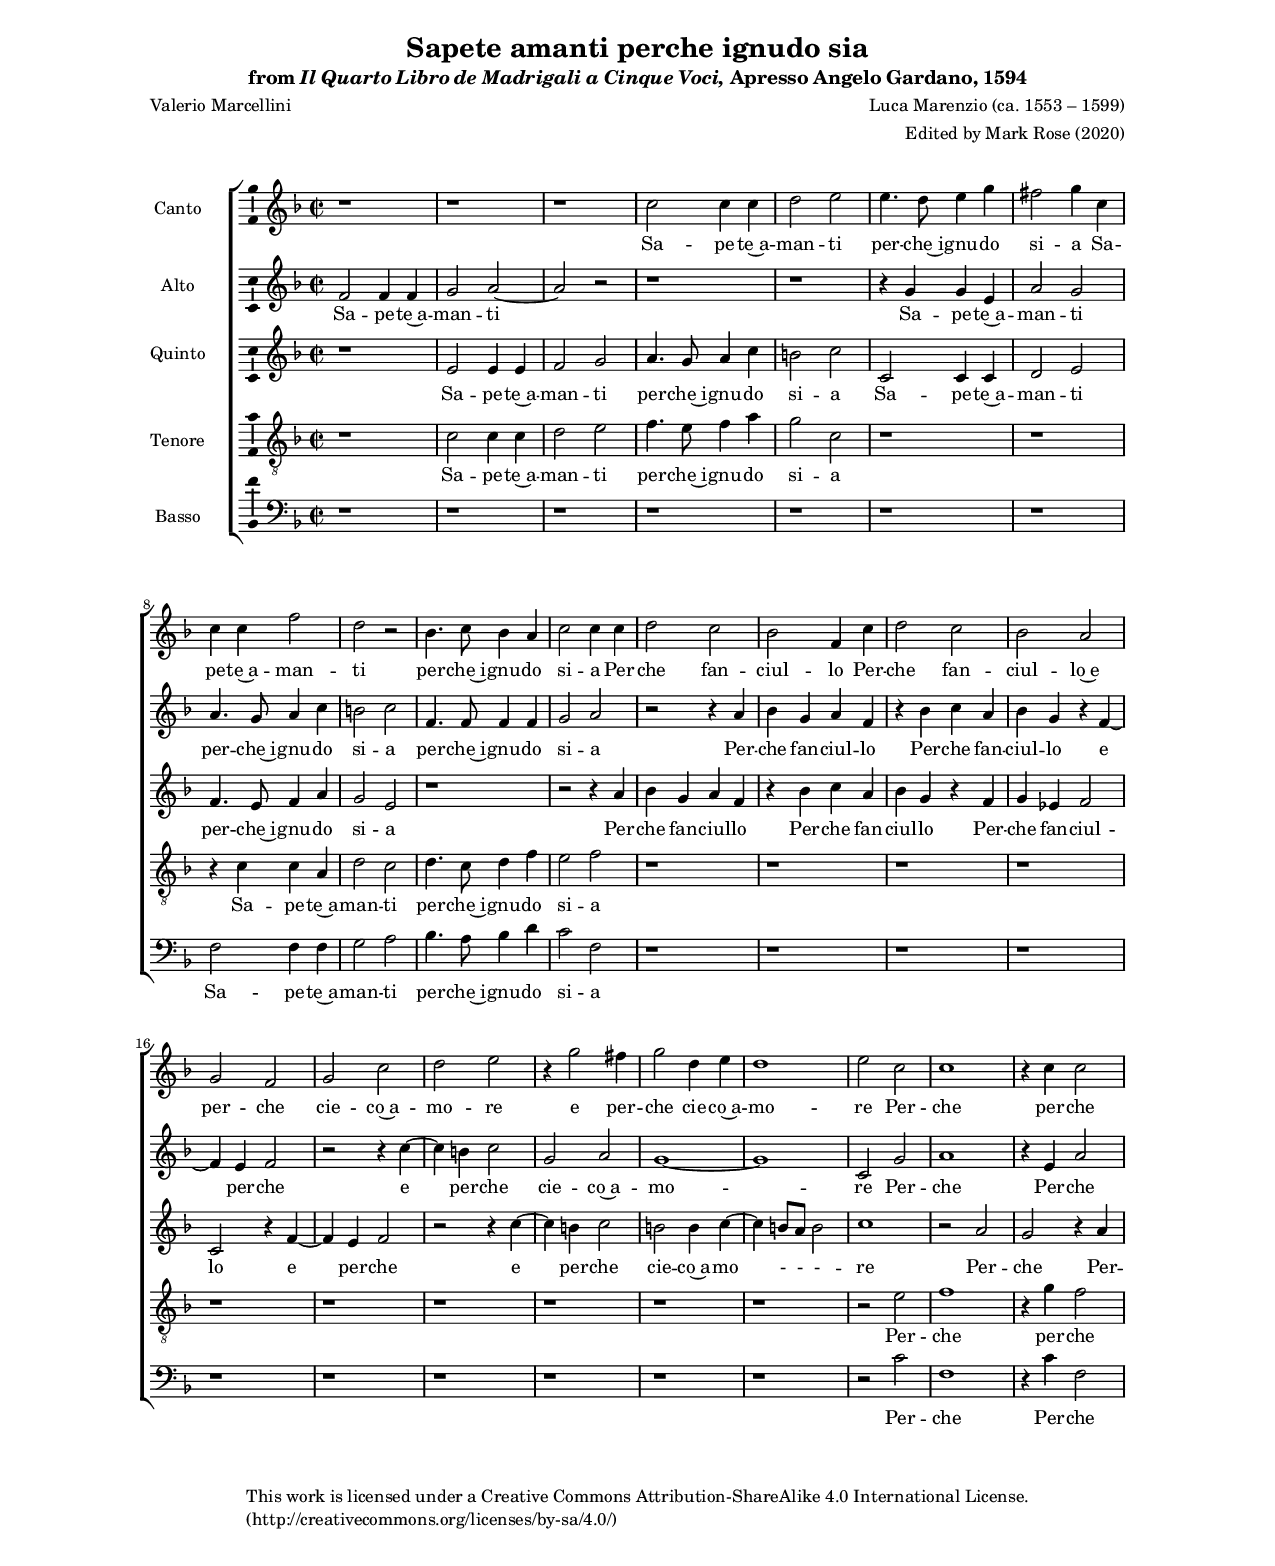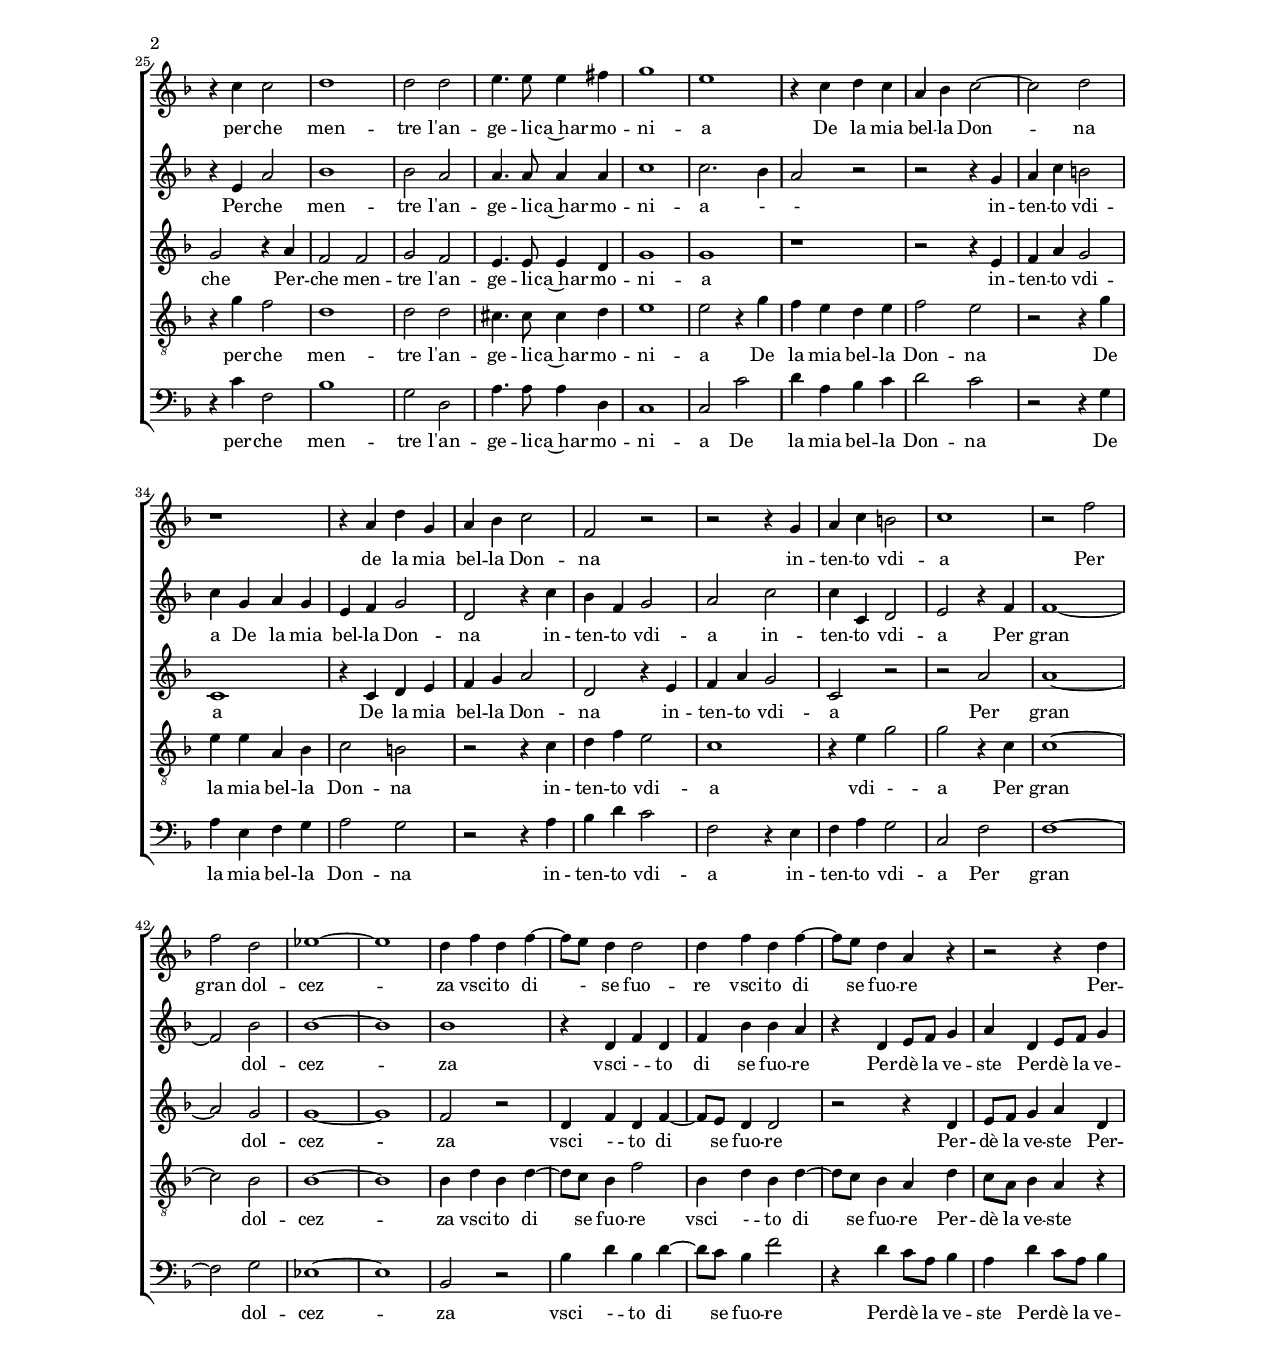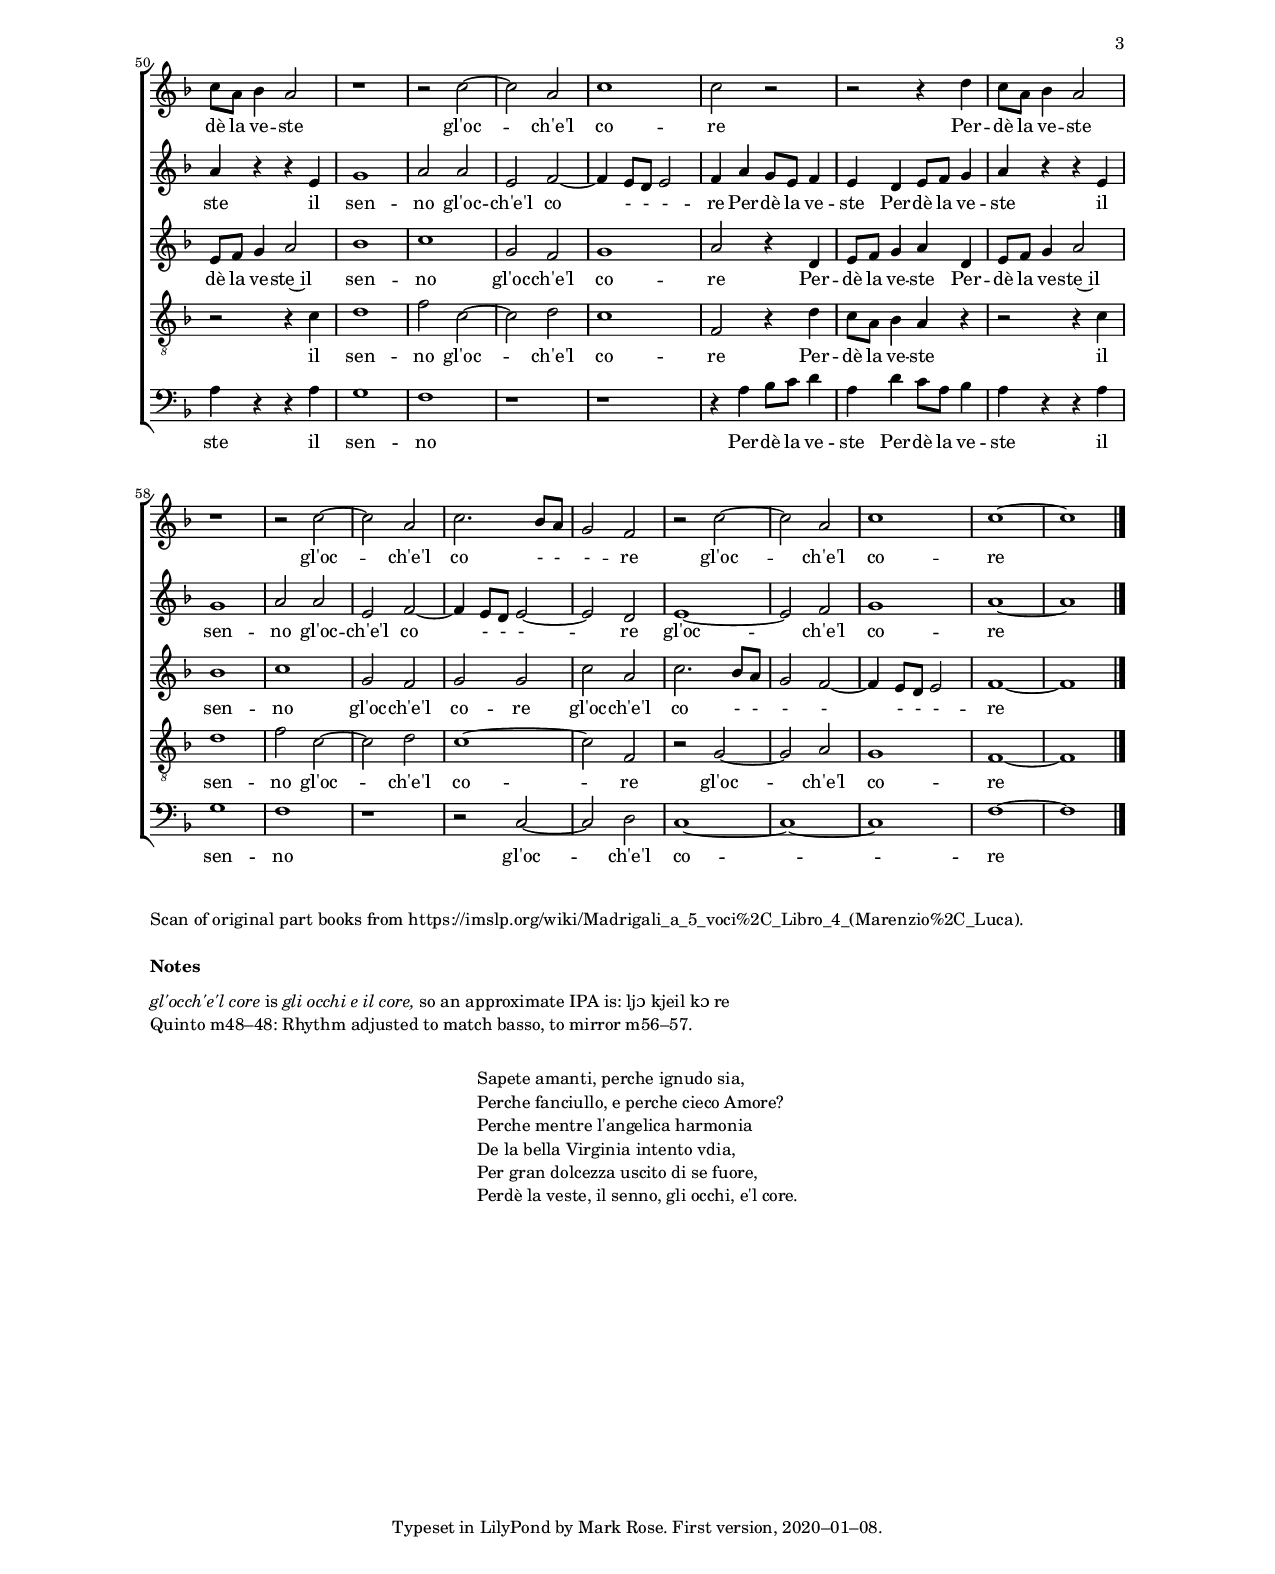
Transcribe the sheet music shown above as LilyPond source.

\language "english"

global = {
  \key f \major
  \time 2/2
}

ficta = { \once \set suggestAccidentals = ##t }

cantoNotes = {
  \transpose c' c' {
    \set Staff.instrumentName = #"Canto  "

    \clef "treble"
    \relative c'' {
      % line 1
      % Sapete
      r\breve r1 c2 c4 c4 d2 e2 e4. d8 e4 g4 fs2 g4
      % Sapete
      c,4 c4 c4 f2 d2
      r2 bf4. c8 bf4 a4 c2 c4
      % Perche
      c4 d2 c2

      % line 2
      bf2 f4 c'4 d2 c2 bf2 a2 g2 f2 g2 c2 d2 e2
      % e perche
      r4 g2 fs4 g2 d4 e4 d1 e2
      % Perche
      c2 c1
      r4 c4 c2
      r4 c4 c2 d1 d2 d2

      % line 3
      e4. e8 e4 fs4 g1 e1
      % De la mia
      r4 c4 d4 c4 a4 bf4 c1 d2
      % de la mia
      r1 r4 a4 d4 g,4 a4 bf4 c2 f,2
      % intento 
      r2 r2 r4 g4 a4 c4 b2 c1
      % Per gran
      r2 f2 f2 d2

      % line 4
      ef\breve d4 f4 d4 f4. e8 d4 d2 d4 f4 d4 f4. e8 d4 a4 r4
      % Perdè la veste
      r2 r4 d4 c8 a8 bf4 a2
      % gl'occh'e'l core
      r1 r2 c1 a2 c1 c2
      % Perdè la veste
      r2 r2 r4 d4 c8 a8 bf4 a2
      r1

      % line 5
      % gl'occh'e'l core
      r2 c1 a2 c2. bf8 a8 g2 f2
      % gl'occh'
      r2 c'1 a2 c1 c\breve
    }
    \override Staff.BarLine.transparent = ##f
    \bar "|."
  }
}

cantoLyrics = \lyricmode {
  % line 1
  Sa -- pe -- te~a -- man -- ti per -- che~i -- gnu -- do si -- a
  Sa -- pe -- te~a -- man -- ti
  per -- che~i -- gnu -- do si -- a
  Per -- che fan --

  % line 2
  ciul -- lo Per -- che fan -- ciul -- lo~e
  per -- che cie -- co~a -- mo -- re
  e per -- che cie -- co~a -- mo -- re
  Per -- che
  per -- che
  per -- che men -- tre l'an --

  % line 3
  ge -- li -- ca~har -- mo -- ni -- a
  De la mia bel -- la Don -- na
  de la mia bel -- la Don -- na
  in -- ten -- to vdi -- a
  Per gran dol --

  % line 4
  cez -- za vsci -- to di - se fuo -- re
  vsci -- to di se fuo -- re
  Per -- dè la ve -- ste
  gl'oc -- ch'e'l co -- re
  Per -- dè la ve -- ste

  % line 5
  gl'oc -- ch'e'l co - - - -- re
  gl'oc -- ch'e'l co -- re
}

altoNotes = {
  \transpose c' c' {
    \set Staff.instrumentName = #"Alto  "

    \clef "treble"
    \relative c' {
      % line 1
      % Sapete amanti
      f2 f4 f4 g2 a1
      r2 r1 r1 r4 g4 g4 e4 a2 g2
      % perche ignudo
      a4. g8 a4 c4 b2 c2
      % perche ignudo
      f,4. f8 f4 f4 g2 a2
      % Per-
      r2 r4 a4

      % line 2
      % -che fanciullo
      bf4 g4 a4 f4
      % Perche
      r4 bf4 c4 a4 bf4 g4
      % e perche
      r4 f2 e4 f2
      % e perche
      r2 r4 c'2 b4 c2 g2 a2 g\breve c,2
      % Perche
      g'2 a1
      r4 e4 a2
      % Perche mentre
      r4 e4 a2 bf1 bf2 a2

      % line 3
      a4. a8 a4 a4 c1 c2. bf4 a2
      % intento vdia
      r2 r2 r4 g4 a4 c4 b2 c4
      % De la mia
      g4 a4 g4 e4 f4 g2 d2
      % intento vdia
      r4 c'4 bf4 f4 g2 a2 c2 c4 c,4 d2 e2
      % Per
      r4 f4

      % line 4
      % gran dolcezza
      f1. bf2 bf\breve bf1
      % vscito di se fuore
      r4 d,4 f4 d4 f4 bf4 bf4 a4
      % Perdè la veste
      r4 d,4 e8 f8 g4 a4 d,4 e8 f8 g4 a4 r4
      % il senno
      r4 e4 g1 a2 a2 e2 f2. e8 d8 e2 f4
      % Per-
      a4

      % line 5
      % de la veste
      g8 e8 f4 e4 d4 e8 f8 g4 a4 r4
      % il fenno
      r4 e4 g1 a2 a2 e2 f2. e8 d8 e1 d2 e1. f2 g1 a\breve
    }
  }
}

altoLyrics = \lyricmode {
  % line 1
  Sa -- pe -- te~a -- man -- ti
  Sa -- pe -- te~a -- man -- ti
  per -- che~i -- gnu -- do si -- a
  per -- che~i -- gnu -- do si -- a
  Per --

  % line 2
  che fan -- ciul -- lo
  Per -- che fan -- ciul -- lo
  e per -- che
  e per -- che cie -- co~a -- mo -- re
  Per -- che
  Per -- che
  Per -- che men -- tre l'an --

  % line 3
  ge -- li -- ca~har -- mo -- ni -- a - -
  in -- ten -- to vdi -- a
  De la mia bel -- la Don -- na
  in -- ten -- to vdi -- a
  in -- ten -- to vdi -- a
  Per

  % line 4
  gran dol -- cez -- za
  vsci - -- to di se fuo -- re
  Per -- dè la ve -- ste
  Per -- dè la ve -- ste
  il sen -- no gl'oc -- ch'e'l co - - - -- re
  Per --

  % line 5
  dè la ve -- ste
  Per -- dè la ve -- ste
  il sen -- no gl'oc -- ch'e'l co - - - -- re
  gl'oc -- ch'e'l co -- re
}

tenoreNotes = {
  \transpose c' c' {
    \set Staff.instrumentName = #"Tenore  "

    \clef "treble_8"
    \relative c' {
      % line 1
      r1
      % Sapete amanti
      c2 c4 c4 d2 e2 f4. e8 f4 a4 g2 c,2
      r\breve r4 c4 c4 a4 d2 c2 d4. c8 d4 f4 e2 f2
      r1 r\breve*2 r\breve*2 r1

      % line 2
      % Perche
      r2 e2 f1
      r4 g4 f2
      % perche mentre
      r4 g4 f2 d1 d2 d2 cs4. cs8 cs4 d4 e1 e2
      % De la mio bella
      r4 g4 f4 e4 d4 e4 f2 e2
      r2 r4 g4 e4 e4 a,4 bf4 c2 b2

      % line 3
      % intento vdia
      r2 r4 c4 d4 f4 e2 c1
      r4 e4 g2 g2
      % Per gran
      r4 c,4 c1. bf2
      bf\breve
      bf4 d4 bf4 d4. c8 bf4 f'2 bf,4 d4 bf4 d4. c8 bf4
          a4 d4 c8 a8 bf4 a4 r4
      % il
      r2 r4 c4

      % line 4
      % senno
      d1 f2 c1 d2 c1 f,2
      % Perdè la veste
      r4 d'4 c8 a8 bf4 a4 r4
      r2 r4 c4 d1 f2 c1 d2 c1. f,2
      r2 g1 a2 g1 f\breve
    }
  }
}

tenoreLyrics = \lyricmode {
  % line 1
  Sa -- pe -- te~a -- man -- ti
  per -- che~i -- gnu -- do si -- a
  Sa -- pe -- te~a -- man -- ti
  per -- che~i -- gnu -- do si -- a

  % line 2
  Per -- che
  per -- che
  per -- che men -- tre l'an -- ge -- li -- ca~har -- mo -- ni -- a
  De la mia bel -- la Don -- na
  De la mia bel -- la Don -- na

  % line 3
  in -- ten -- to vdi -- a
  vdi - -- a
  Per gran dol -- cez -- za
  vsci -- to di se fuo -- re
  vsci - -- to di se fuo -- re
  Per -- dè la ve -- ste
  il

  % line 4
  sen -- no gl'oc -- ch'e'l co -- re
  Per -- dè la ve -- ste
  il sen -- no gl'oc -- ch'e'l co -- re
  gl'oc -- ch'e'l co -- re
}

bassoNotes = {
  \transpose c' c' {
    \set Staff.instrumentName = #"Basso  "

    \clef "bass"
    \relative c {
      % line 1
      r\breve*2 r\breve r1
      % Sapate amani
      f2 f4 f4 g2 a2 bf4. a8 bf4 d4 c2 f,2
      r1 r\breve*2 r\breve*2 r1
      % Perche
      r2 c'2 f,1
      r4 c'4 f,2
      r4 c'4 f,2 bf1 g2 d2
      
      % line 2
      % gelica harmonia
      a'4. a8 a4 d,4 c1 c2
      % De la mia bella
      c'2 d4 a4 bf4 c4 d2 c2
      r2 r4 g4 a4 e4 f4 g4 a2 g2
      % intento
      r2 r4 a4 bf4 d4 c2 f,2
      r4 e4 f4 a4 g2 c,2
      % Per
      f2

      % line 3
      % gran dolcezza
      f1. g2
      ef\breve bf2
      % vscito
      r2 bf'4 d4 bf4 d4. c8 bf4 f'2
      % Perdè la veste
      r4 d4 c8 a8 bf4 a4 d4 c8 a8 bf4 a4 r4
      % il senno
      r4 a4 g1 f1
      r\breve r4 a4 bf8 c8 d4 a4 d4 c8 a8 bf4

      % line 4
      a4 r4
      r4 a4 g1 f1
      r1 r2 c1 d2 c\breve. f\breve
    }
  }
}

bassoLyrics = \lyricmode {
  % line 1
  Sa -- pe -- te~a -- man -- ti
  per -- che~i -- gnu -- do si -- a
  Per -- che
  Per -- che
  per -- che men -- tre l'an --

  % line 2
  ge -- li -- ca~har -- mo -- ni -- a
  De la mia bel -- la Don -- na
  De la mia bel -- la Don -- na
  in -- ten -- to vdi -- a
  in -- ten -- to vdi -- a
  Per

  % line 3
  gran dol -- cez -- za
  vsci - -- to di se fuo -- re
  Per -- dè la ve -- ste
  Per -- dè la ve -- ste
  il sen -- no
  Per -- dè la ve -- ste
  Per -- dè la ve -- ste

  % line 4
  il sen -- no gl'oc -- ch'e'l co -- re
}

quintoNotes = {
  \transpose c' c' {
    \set Staff.instrumentName = #"Quinto  "

    \clef "treble"
    \relative c' {
      % line 1
      r1 e2 e4 e4 f2 g2 a4. g8 a4 c4 b2 c2
      % Sapete amanti
      c,2 c4 c4 d2 e2 f4. e8 f4 a4 g2 e2
      r1 r2 r4 a4
      
      % line 2
      % che fanciullo
      bf4 g4 a4 f4
      r4 bf4 c4 a4 bf4 g4
      % Perche fanciullo
      r4 f4 g4 ef4 f2 c2
      r4 f2 e4 f2
      r2 r4 c'2 b4 c2 b2 b4 c2 b8 a8 b2 c1
      r2 a2

      % line 3
      g2
      r4 a4 g2
      r4 a4 f2 f2 g2 f2 e4. e8 e4 d4 g1 g1
      % intento
      r1 r2 r4 e4 f4 a4 g2 c,1
      % De la mia bella
      r4 c4 d4 e4 f4 g4 a2 d,2
      r4 e4

      % line 4
      f4 a4 g2 c,2
      % Per gran dolcezza
      r2 r2 a'2 a1. g2
      g\breve f2
      % vscito
      r2 d4 f4 d4 f4. e8 d4 d2
      % Perdè la veste
      r2 r4 d4 e8 f8 g4 % ! was: r2 d4 e8 f8 g2
      a4 d,4 e8 f8 g4 a2 bf1 c1 g2 f2 g1

      % line 5
      a2
      r4 d,4 e8 f8 g4 a4 d,4 e8 f8 g4 a2 bf1 c1 g2 f2 g2 g2
          c2 a2 c2. bf8 a8 g2 f2. e8 d8 e2 f\breve
    }
  }
}

quintoLyrics = \lyricmode {
  % line 1
  Sa -- pe -- te~a -- man -- ti per -- che~i -- gnu -- do si -- a
  Sa -- pe -- te~a -- man -- ti per -- che~i -- gnu -- do si -- a
  Per --

  % line 2
  che fan -- ciul -- lo
  Per -- che fan -- ciul -- lo
  Per -- che fan -- ciul -- lo
  e per -- che
  e per -- che cie -- co~a -- mo - - - -- re
  Per --

  % line 3
  che
  Per -- che
  Per -- che men -- tre l'an -- ge -- li -- ca~har -- mo -- ni -- a
  in -- ten -- to vdi -- a
  De la mia bel -- la Don -- na
  in --

  % line 4
  ten -- to vdi -- a
  Per gran dol -- cez -- za
  vsci - -- to di se fuo -- re
  Per -- dè la ve -- ste
  Per -- dè la ve -- ste~il sen -- no gl'oc -- ch'e'l co --

  % line 5
  re
  Per -- dè la ve -- ste
  Per -- dè la ve -- ste~il sen -- no gl'oc -- ch'e'l co -- re
  gl'oc -- ch'e'l co - - - - - - - -- re
}

\header{
  title = "Sapete amanti perche ignudo sia"
  subtitle = \markup { from \italic { Il Quarto Libro de Madrigali a Cinque Voci, } Apresso Angelo Gardano, 1594 }
  composer = "Luca Marenzio (ca. 1553 – 1599)"
  arranger = "Edited by Mark Rose (2020)"
  poet = "Valerio Marcellini"
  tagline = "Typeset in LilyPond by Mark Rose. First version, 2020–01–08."
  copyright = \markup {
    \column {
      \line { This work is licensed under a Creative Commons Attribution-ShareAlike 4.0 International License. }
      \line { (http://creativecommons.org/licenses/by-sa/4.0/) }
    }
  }
}

#(set-global-staff-size 15)

\paper {
  #(include-special-characters) % So we can use HTML entities.
  #(set-paper-size "letter")

  left-margin = 1\in
  right-margin = 1\in
  top-margin = 0.5\in
  bottom-margin = 0.5\in

  ragged-bottom = ##t
  system-system-spacing #'basic-distance = 15
}

\markup { \vspace #1 }

\score {
  \new ChoirStaff = choirStaff <<
    \new Voice = "cantoNotes" \with {
      \remove "Note_heads_engraver"
      \consists "Completion_heads_engraver"
      \remove "Rest_engraver"
      \consists "Completion_rest_engraver"
    } << \global \cantoNotes >>
    \new Lyrics = "cantoLyrics"
      \lyricsto cantoNotes { \cantoLyrics }

    \new Voice = "altoNotes" \with {
      \remove "Note_heads_engraver"
      \consists "Completion_heads_engraver"
      \remove "Rest_engraver"
      \consists "Completion_rest_engraver"
    } << \global \altoNotes >>
    \new Lyrics = "altoLyrics" \lyricsto altoNotes { \altoLyrics }

    \new Voice = "quintoNotes" \with {
      \remove "Note_heads_engraver"
      \consists "Completion_heads_engraver"
      \remove "Rest_engraver"
      \consists "Completion_rest_engraver"
    } << \global \quintoNotes >>
    \new Lyrics = "quintoLyrics"
      \lyricsto quintoNotes { \quintoLyrics }

    \new Voice = "tenoreNotes" \with {
      \remove "Note_heads_engraver"
      \consists "Completion_heads_engraver"
      \remove "Rest_engraver"
      \consists "Completion_rest_engraver"
    } << \global \tenoreNotes >>
    \new Lyrics = "tenoreLyrics" \lyricsto tenoreNotes { \tenoreLyrics }

    \new Voice = "bassoNotes" \with {
      \remove "Note_heads_engraver"
      \consists "Completion_heads_engraver"
      \remove "Rest_engraver"
      \consists "Completion_rest_engraver"
    } << \global \bassoNotes >>
    \new Lyrics = "bassoLyrics" \lyricsto bassoNotes { \bassoLyrics }
  >>

  \layout {
    \context {
      \Score

      % incipit should not start with a start delimiter
      \remove "System_start_delimiter_engraver"
    }

    \context {
      \Voice

      \consists "Ambitus_engraver"

      % The command below can be commented out in
      % short scores, but especially for large scores you
      % will typically yield better line breaking and improve
      % overall spacing if you do not comment the command out.

      \remove "Forbid_line_break_engraver"
    }
  }
  \midi { \tempo 2 = 80 }
}

\markuplist {
  \vspace #1
  \column {
    \line { Scan of original part books from https://imslp.org/wiki/Madrigali_a_5_voci%2C_Libro_4_(Marenzio%2C_Luca). }
    \vspace #1
    \line { \bold Notes }
    \vspace #0.5
    \line { \italic { gl'occh'e'l core } is \italic { gli occhi e il core, } so an approximate IPA is: ljɔ kjeil kɔ re }
    \line { Quinto m48–48: Rhythm adjusted to match basso, to mirror m56–57. }
  }
}

\markup {
  \vspace #2
  \fill-line {
    \hspace #1
    \column {
      \line { Sapete amanti, perche ignudo sia, }
      \line { Perche fanciullo, e perche cieco Amore? }
      \line { Perche mentre l'angelica harmonia }
      \line { De la bella Virginia intento vdia, }
      \line { Per gran dolcezza uscito di se fuore, }
      \line { Perdè la veste, il senno, gli occhi, e'l core. }
    }
    \hspace #1
  }
}

% From reverse of page 191 of:
%
% De le rime di diuersi nobili poeti toscani, raccolte da m. Dionigi
% Atanagi, libro primo. Con vna tauola del medesimo, ne la quale,
% oltre molte altre cose degne di notitia, taluolta si dichiarano
% alcune cose pertinenti a la lingua toscana, et a l'arte del poetare.
%
% Venetia, appresso Lodovico Avanzo, 1565.
%
% http://lyra.unil.ch/books/18
%
% Sapete amanti, perche ignudo sia,
% Perche fanciullo, e perche cieco Amore?
% Perche mentre l'angelica harmonia
% De la bella Virginia intento vdia,
% Per gran dolcezza uscito di se fuore,
% Perdè la veste, il senno, gli occhi, e'l core.

\version "2.18.2"  % necessary for upgrading to future LilyPond versions.
